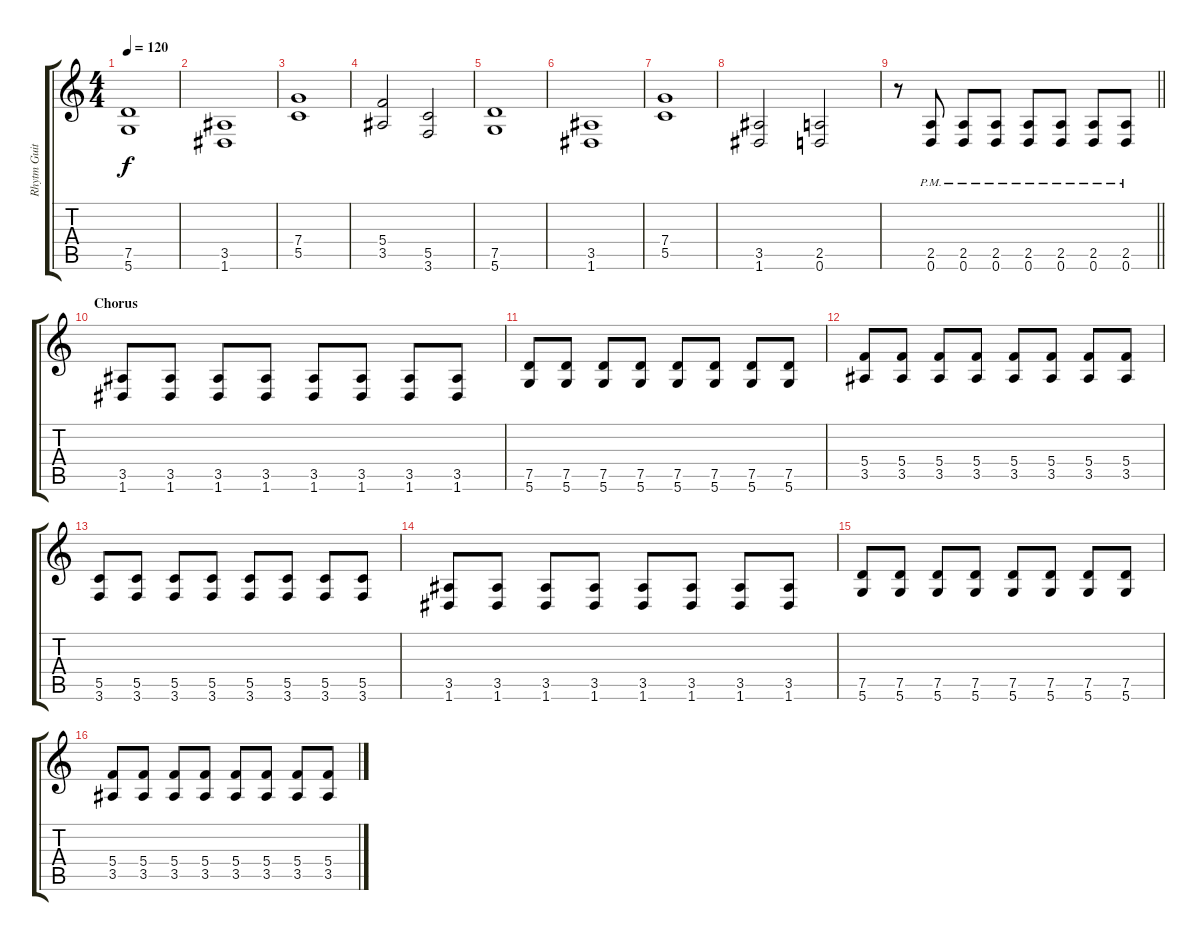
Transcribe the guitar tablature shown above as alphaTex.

\track ("Rhytm Guitar L" "Rhytm Guit") {instrument distortionguitar}
\staff {score tabs}
\tuning (D4 A3 F3 C3 G2 D2) {hide}
\ts (4 4)
\tempo 120
\clef g2
\ks c
(7.5 5.6).1{dy f volume 10} |
(3.5 1.6).1 |
(7.4 5.5).1 |
(5.4 3.5).2 (5.5 3.6).2 |
(7.5 5.6).1 |
(3.5 1.6).1 |
(7.4 5.5).1 |
(3.5 1.6).2 (2.5 0.6).2 |
\barLineRight lightlight
r.8 (2.5{pm} 0.6{pm}).8 (2.5{pm} 0.6{pm}).8 (2.5{pm} 0.6{pm}).8 (2.5{pm} 0.6{pm}).8 (2.5{pm} 0.6{pm}).8 (2.5{pm} 0.6{pm}).8 (2.5{pm} 0.6{pm}).8 |
\section ("" "Chorus")
(3.5 1.6).8{volume 8} (3.5 1.6).8 (3.5 1.6).8 (3.5 1.6).8 (3.5 1.6).8 (3.5 1.6).8 (3.5 1.6).8 (3.5 1.6).8 |
(7.5 5.6).8 (7.5 5.6).8 (7.5 5.6).8 (7.5 5.6).8 (7.5 5.6).8 (7.5 5.6).8 (7.5 5.6).8 (7.5 5.6).8 |
(5.4 3.5).8 (5.4 3.5).8 (5.4 3.5).8 (5.4 3.5).8 (5.4 3.5).8 (5.4 3.5).8 (5.4 3.5).8 (5.4 3.5).8 |
(5.5 3.6).8 (5.5 3.6).8 (5.5 3.6).8 (5.5 3.6).8 (5.5 3.6).8 (5.5 3.6).8 (5.5 3.6).8 (5.5 3.6).8 |
(3.5 1.6).8 (3.5 1.6).8 (3.5 1.6).8 (3.5 1.6).8 (3.5 1.6).8 (3.5 1.6).8 (3.5 1.6).8 (3.5 1.6).8 |
(7.5 5.6).8 (7.5 5.6).8 (7.5 5.6).8 (7.5 5.6).8 (7.5 5.6).8 (7.5 5.6).8 (7.5 5.6).8 (7.5 5.6).8 |
(5.4 3.5).8 (5.4 3.5).8 (5.4 3.5).8 (5.4 3.5).8 (5.4 3.5).8 (5.4 3.5).8 (5.4 3.5).8 (5.4 3.5).8
